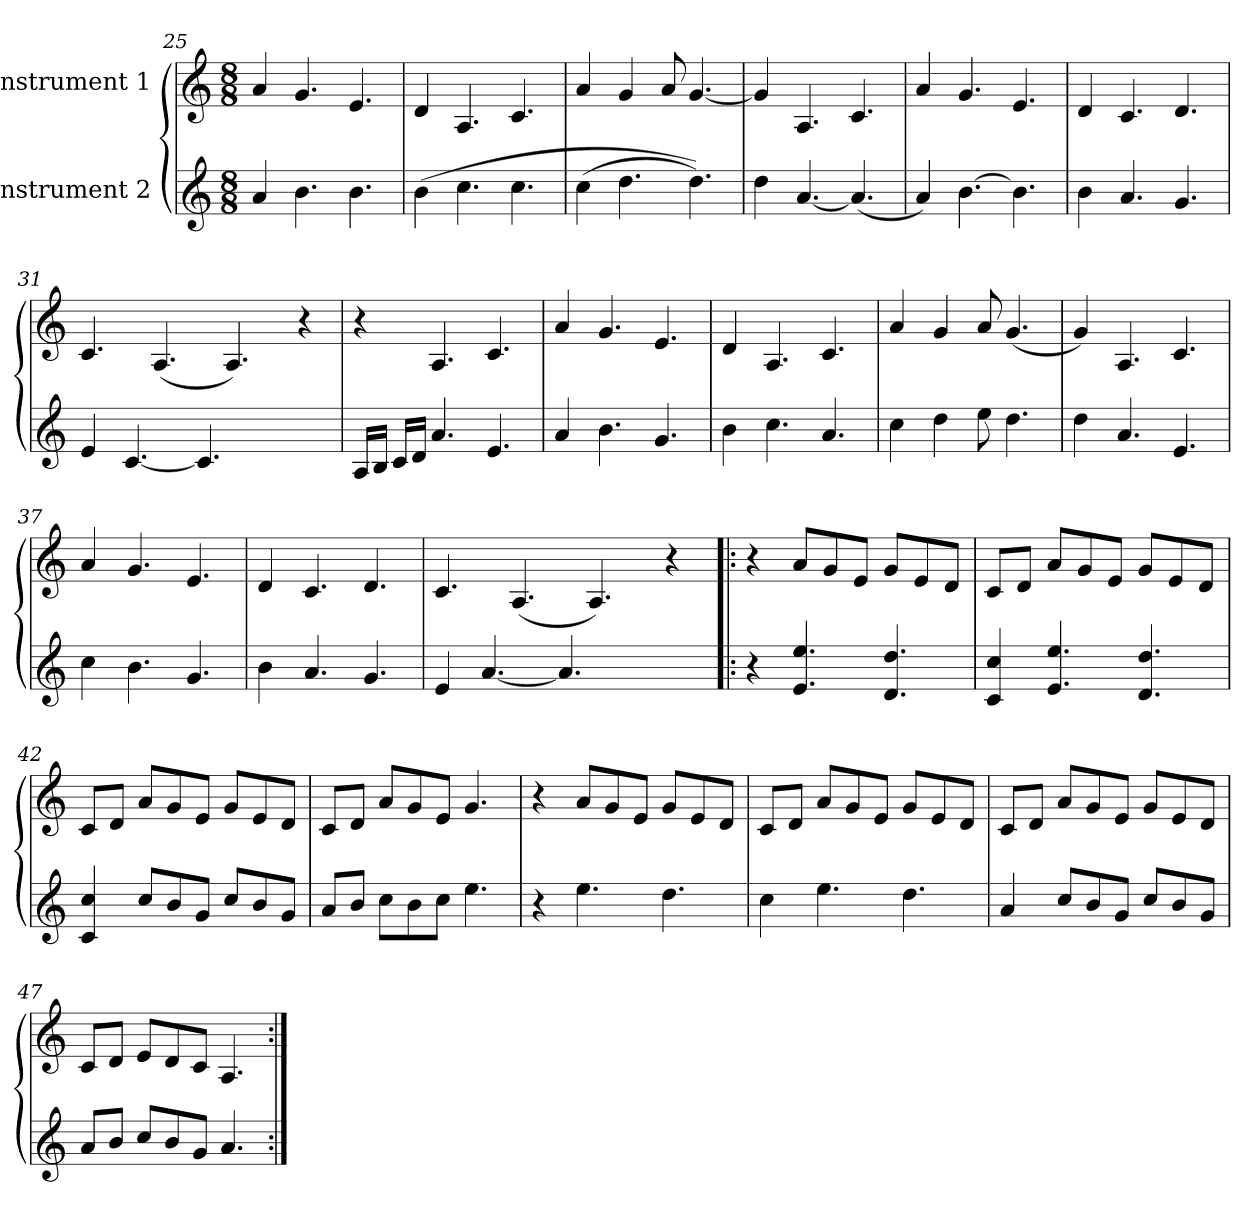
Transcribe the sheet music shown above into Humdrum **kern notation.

**kern	**kern
*part2	*part1
*staff2	*staff1
*I"Instrument 2	*I"Instrument 1
*clefG2	*clefG2
*k[]	*k[]
*M8/8	*M8/8
=25	=25
4a/	4a/
4.b\	4.g/
4.b\	4.e/
=26	=26
(<4b\	4d/
4.cc\	4.A/
4.cc\	4.c/
=27	=27
(<4cc\	4a/
4.dd\	4g/
.	8a/
4.dd\))	[4.g/
!!LO:LB:g=z
=28	=28
4dd\	4g/]
[4.a/	4.A/
(<4.a/]	4.c/
=29	=29
4a/)	4a/
[4.b\	4.g/
4.b\]	4.e/
=30	=30
4b\	4d/
4.a/	4.c/
4.g/	4.d/
=31	=31
4e/	4.c/
[4.c/	.
.	(<4.A/
4.c/]	.
.	4.A/)
4.ryy	.
.	4r
=32	=32
16A/LL	4r
16B/JJ	.
16c/LL	.
16d/JJ	.
4.a/	4.A/
4.e/	4.c/
=33	=33
4a/	4a/
4.b\	4.g/
4.g/	4.e/
=34	=34
4b\	4d/
4.cc\	4.A/
4.a/	4.c/
!!LO:LB:g=z
=35	=35
4cc\	4a/
4dd\	4g/
8ee\	8a/
4.dd\	(<4.g/
=36	=36
4dd\	4g/)
4.a/	4.A/
4.e/	4.c/
=37	=37
4cc\	4a/
4.b\	4.g/
4.g/	4.e/
=38	=38
4b\	4d/
4.a/	4.c/
4.g/	4.d/
=39	=39
4e/	4.c/
[4.a/	.
.	(<4.A/
4.a/]	.
.	4.A/)
4.ryy	.
.	4r
=40!|:	=40!|:
4r	4r
4.e/ 4.ee/	8a/L
.	8g/
.	8e/J
4.d/ 4.dd/	8g/L
.	8e/
.	8d/J
=41	=41
4c/ 4cc/	8c/L
.	8d/J
4.e/ 4.ee/	8a/L
.	8g/
.	8e/J
4.d/ 4.dd/	8g/L
.	8e/
.	8d/J
!!LO:LB:g=z
=42	=42
4c/ 4cc/	8c/L
.	8d/J
8cc/L	8a/L
8b/	8g/
8g/J	8e/J
8cc/L	8g/L
8b/	8e/
8g/J	8d/J
=43	=43
8a/L	8c/L
8b/J	8d/J
8cc\L	8a/L
8b\	8g/
8cc\J	8e/J
4.ee\	4.g/
=44	=44
4r	4r
4.ee\	8a/L
.	8g/
.	8e/J
4.dd\	8g/L
.	8e/
.	8d/J
=45	=45
4cc\	8c/L
.	8d/J
4.ee\	8a/L
.	8g/
.	8e/J
4.dd\	8g/L
.	8e/
.	8d/J
=46	=46
4a/	8c/L
.	8d/J
8cc/L	8a/L
8b/	8g/
8g/J	8e/J
8cc/L	8g/L
8b/	8e/
8g/J	8d/J
=47	=47
8a/L	8c/L
8b/J	8d/J
8cc/L	8e/L
8b/	8d/
8g/J	8c/J
4.a/	4.A/
=:|!	=:|!
*-	*-
